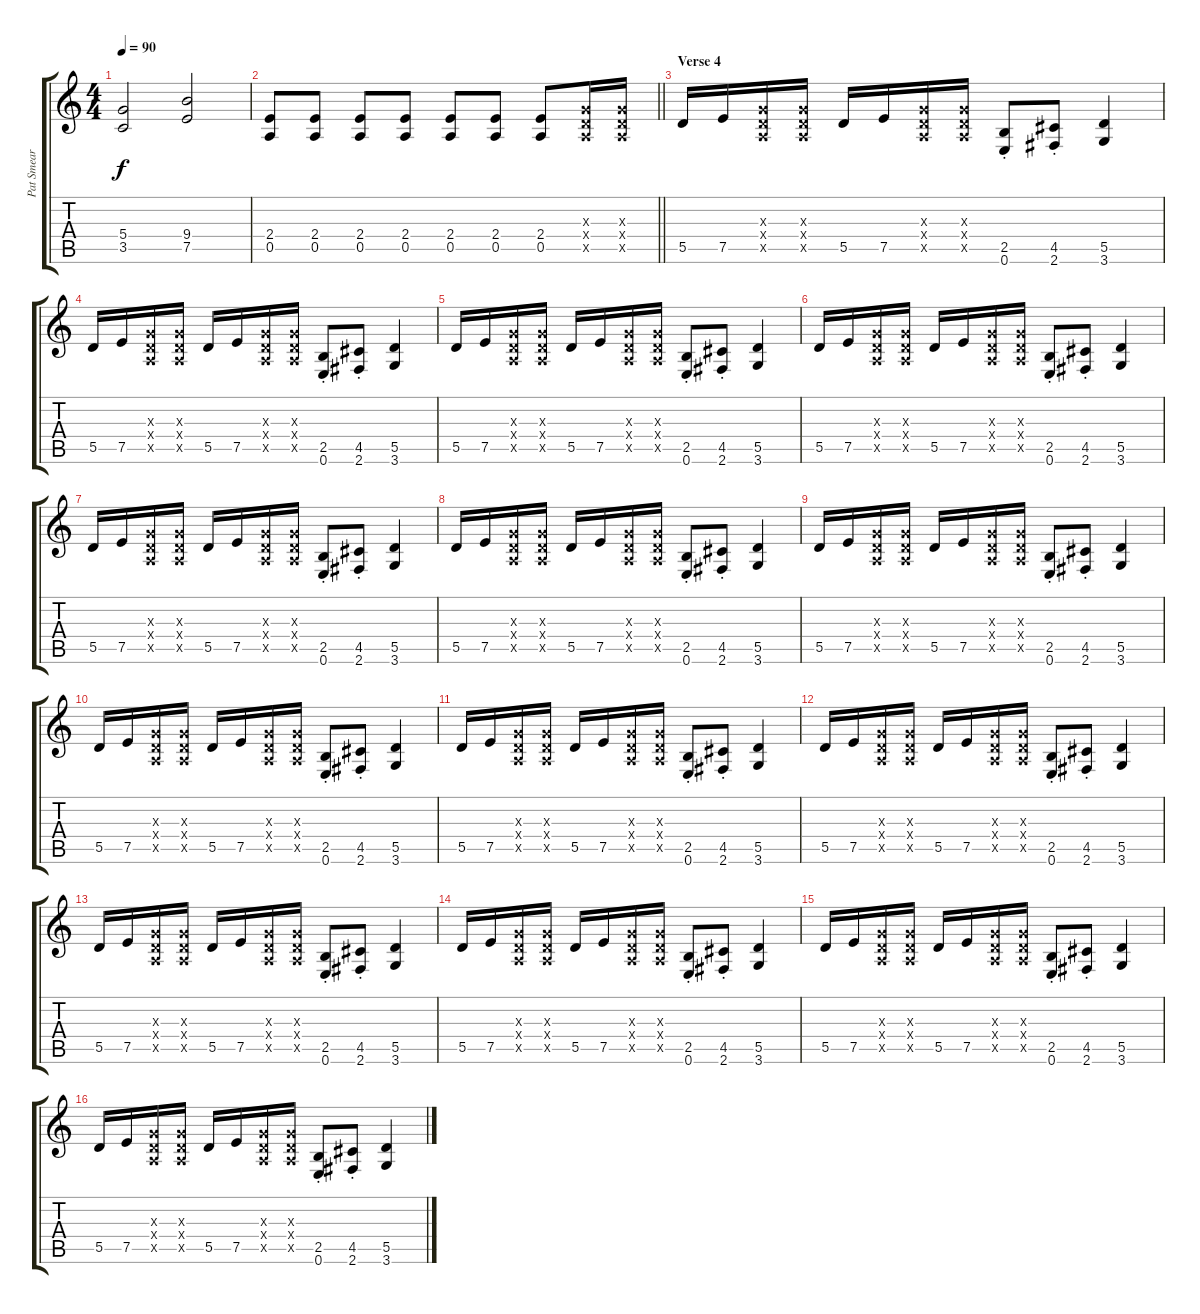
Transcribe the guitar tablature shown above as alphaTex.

\track ("Pat Smear" "Pat Smear") {instrument overdrivenguitar}
\staff {score tabs}
\tuning (E4 B3 G3 D3 A2 E2) {hide}
\ts (4 4)
\tempo 90
\clef g2
\ks c
(5.4 3.5).2{dy f} (9.4 7.5).2 |
\barLineRight lightlight
(2.4 0.5).8 (2.4 0.5).8 (2.4 0.5).8 (2.4 0.5).8 (2.4 0.5).8 (2.4 0.5).8 (2.4 0.5).8 (0.3{x} 0.4{x} 0.5{x}).16 (0.3{x} 0.4{x} 0.5{x}).16 |
\section ("" "Verse 4")
5.5.16 7.5.16 (0.3{x} 0.4{x} 0.5{x}).16 (0.3{x} 0.4{x} 0.5{x}).16 5.5.16 7.5.16 (0.3{x} 0.4{x} 0.5{x}).16 (0.3{x} 0.4{x} 0.5{x}).16 (2.5{st} 0.6{st}).8 (4.5{st} 2.6{st}).8 (5.5 3.6).4 |
5.5.16 7.5.16 (0.3{x} 0.4{x} 0.5{x}).16 (0.3{x} 0.4{x} 0.5{x}).16 5.5.16 7.5.16 (0.3{x} 0.4{x} 0.5{x}).16 (0.3{x} 0.4{x} 0.5{x}).16 (2.5{st} 0.6{st}).8 (4.5{st} 2.6{st}).8 (5.5 3.6).4 |
5.5.16 7.5.16 (0.3{x} 0.4{x} 0.5{x}).16 (0.3{x} 0.4{x} 0.5{x}).16 5.5.16 7.5.16 (0.3{x} 0.4{x} 0.5{x}).16 (0.3{x} 0.4{x} 0.5{x}).16 (2.5{st} 0.6{st}).8 (4.5{st} 2.6{st}).8 (5.5 3.6).4 |
5.5.16 7.5.16 (0.3{x} 0.4{x} 0.5{x}).16 (0.3{x} 0.4{x} 0.5{x}).16 5.5.16 7.5.16 (0.3{x} 0.4{x} 0.5{x}).16 (0.3{x} 0.4{x} 0.5{x}).16 (2.5{st} 0.6{st}).8 (4.5{st} 2.6{st}).8 (5.5 3.6).4 |
5.5.16 7.5.16 (0.3{x} 0.4{x} 0.5{x}).16 (0.3{x} 0.4{x} 0.5{x}).16 5.5.16 7.5.16 (0.3{x} 0.4{x} 0.5{x}).16 (0.3{x} 0.4{x} 0.5{x}).16 (2.5{st} 0.6{st}).8 (4.5{st} 2.6{st}).8 (5.5 3.6).4 |
5.5.16 7.5.16 (0.3{x} 0.4{x} 0.5{x}).16 (0.3{x} 0.4{x} 0.5{x}).16 5.5.16 7.5.16 (0.3{x} 0.4{x} 0.5{x}).16 (0.3{x} 0.4{x} 0.5{x}).16 (2.5{st} 0.6{st}).8 (4.5{st} 2.6{st}).8 (5.5 3.6).4 |
5.5.16 7.5.16 (0.3{x} 0.4{x} 0.5{x}).16 (0.3{x} 0.4{x} 0.5{x}).16 5.5.16 7.5.16 (0.3{x} 0.4{x} 0.5{x}).16 (0.3{x} 0.4{x} 0.5{x}).16 (2.5{st} 0.6{st}).8 (4.5{st} 2.6{st}).8 (5.5 3.6).4 |
5.5.16 7.5.16 (0.3{x} 0.4{x} 0.5{x}).16 (0.3{x} 0.4{x} 0.5{x}).16 5.5.16 7.5.16 (0.3{x} 0.4{x} 0.5{x}).16 (0.3{x} 0.4{x} 0.5{x}).16 (2.5{st} 0.6{st}).8 (4.5{st} 2.6{st}).8 (5.5 3.6).4 |
5.5.16 7.5.16 (0.3{x} 0.4{x} 0.5{x}).16 (0.3{x} 0.4{x} 0.5{x}).16 5.5.16 7.5.16 (0.3{x} 0.4{x} 0.5{x}).16 (0.3{x} 0.4{x} 0.5{x}).16 (2.5{st} 0.6{st}).8 (4.5{st} 2.6{st}).8 (5.5 3.6).4 |
5.5.16 7.5.16 (0.3{x} 0.4{x} 0.5{x}).16 (0.3{x} 0.4{x} 0.5{x}).16 5.5.16 7.5.16 (0.3{x} 0.4{x} 0.5{x}).16 (0.3{x} 0.4{x} 0.5{x}).16 (2.5{st} 0.6{st}).8 (4.5{st} 2.6{st}).8 (5.5 3.6).4 |
5.5.16 7.5.16 (0.3{x} 0.4{x} 0.5{x}).16 (0.3{x} 0.4{x} 0.5{x}).16 5.5.16 7.5.16 (0.3{x} 0.4{x} 0.5{x}).16 (0.3{x} 0.4{x} 0.5{x}).16 (2.5{st} 0.6{st}).8 (4.5{st} 2.6{st}).8 (5.5 3.6).4 |
5.5.16 7.5.16 (0.3{x} 0.4{x} 0.5{x}).16 (0.3{x} 0.4{x} 0.5{x}).16 5.5.16 7.5.16 (0.3{x} 0.4{x} 0.5{x}).16 (0.3{x} 0.4{x} 0.5{x}).16 (2.5{st} 0.6{st}).8 (4.5{st} 2.6{st}).8 (5.5 3.6).4 |
5.5.16 7.5.16 (0.3{x} 0.4{x} 0.5{x}).16 (0.3{x} 0.4{x} 0.5{x}).16 5.5.16 7.5.16 (0.3{x} 0.4{x} 0.5{x}).16 (0.3{x} 0.4{x} 0.5{x}).16 (2.5{st} 0.6{st}).8 (4.5{st} 2.6{st}).8 (5.5 3.6).4 |
5.5.16 7.5.16 (0.3{x} 0.4{x} 0.5{x}).16 (0.3{x} 0.4{x} 0.5{x}).16 5.5.16 7.5.16 (0.3{x} 0.4{x} 0.5{x}).16 (0.3{x} 0.4{x} 0.5{x}).16 (2.5{st} 0.6{st}).8 (4.5{st} 2.6{st}).8 (5.5 3.6).4
